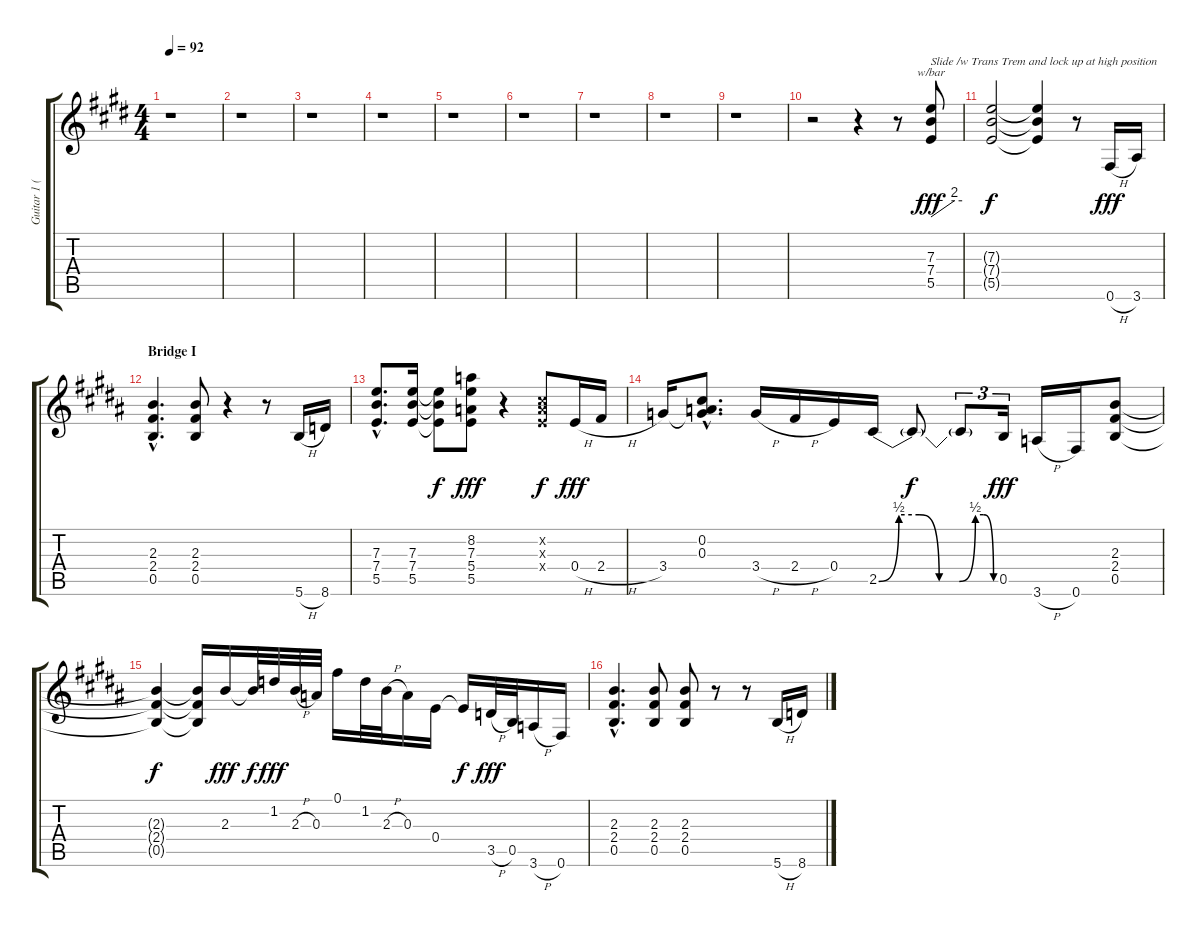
\track ("Guitar 1 (/w Trans Trem +1)" "Guitar 1 (") {instrument distortionguitar}
\staff {score tabs}
\tuning (Gb4 Db4 A3 E3 B2 Gb2) {hide}
\ts (4 4)
\tempo 92
\clef g2
\ks e
r.1{dy fff} |
r.1 |
r.1 |
r.1 |
r.1 |
r.1 |
r.1 |
r.1 |
r.1 |
r.2 r.4 r.8 (7.3 7.4 5.5).8{tbe (custom default 0 0 45 8 60 8) txt "Slide /w Trans Trem and lock up at high position"} |
(7.3{t} 7.4{t} 5.5{t}).2{dy f} (7.3{t} 7.4{t} 5.5{t}).4 r.8 0.6{h}.16{dy fff} 3.6.16 |
\section ("" "Bridge I")
\ks b
(2.3{hac} 2.4{hac} 0.5{hac}).4{d} (2.3 2.4 0.5).8 r.4 r.8 5.6{h}.16 8.6.16 |
(7.3{hac} 7.4{hac} 5.5{hac}).8{d} (7.3 7.4 5.5).16 (7.3{t} 7.4{t} 5.5{t}).8{dy f} (8.2 7.3 5.4 5.5).8{dy fff} r.4 (0.2{x} 0.3{x} 0.4{x}).8{dy f} 0.4{h}.16{dy fff} 2.4{h}.16 |
3.4.16 (0.2{hac} 0.3{hac} 3.4{hac t}).8{d} 3.4{h}.16 2.4{h}.16 0.4.16 2.5{be (custom 0 0 10 2 20 2 30 0 40 0 48 2 52 2 57 0 60 0)}.16 2.5{t}.8{dy f} 2.5{t}.8{tu (3 2)} 0.5.16{tu (3 2) dy fff} 3.6{h}.16 0.6.16 (2.3 2.4 0.5).8 |
(2.3{t} 2.4{t} 0.5{t}).4{dy f} (2.3{t} 2.4{t} 0.5{t}).16 2.3.16{dy fff} 2.3{t}.32{dy f} 1.2.32{dy fff} 2.3{h}.32 0.3.32 0.1.16 1.2.32 2.3{h}.32 0.3.16 0.4.16 0.4{t}.16{dy f} 3.5{h}.32{dy fff} 0.5.32 3.6{h}.16 0.6.16 |
(2.3{hac} 2.4{hac} 0.5{hac}).4{d} (2.3 2.4 0.5).8 (2.3 2.4 0.5).8 r.8 r.8 5.6{h}.16 8.6.16
